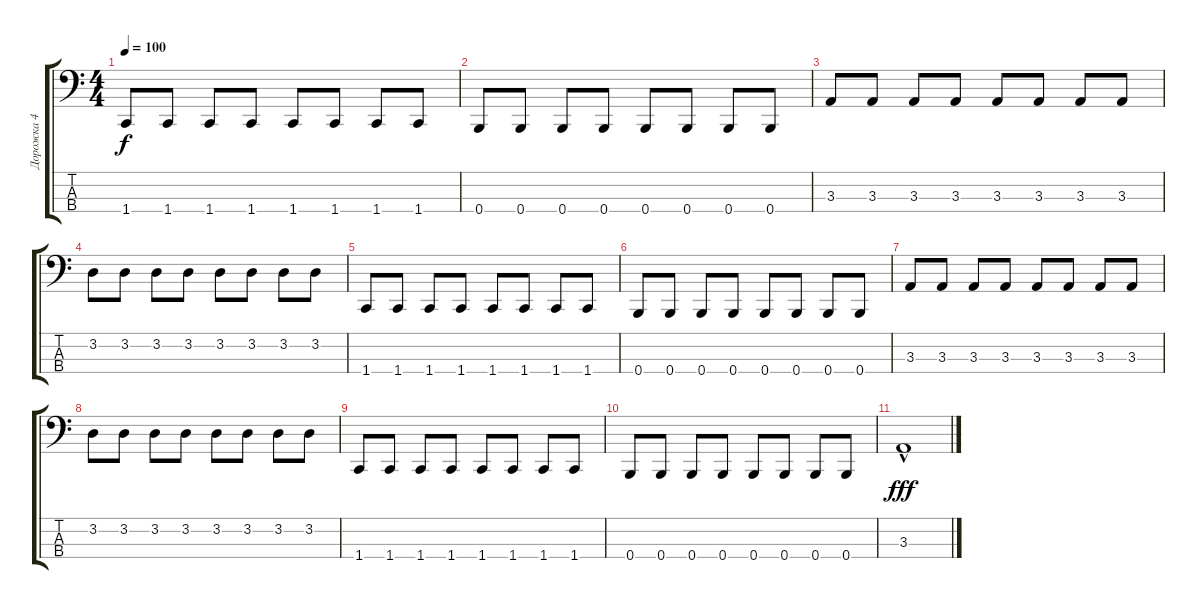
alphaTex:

\track ("Дорожка 4" "Дорожка 4") {instrument electricbassfinger}
\staff {score tabs}
\tuning (E2 B1 Gb1 B0) {hide}
\ts (4 4)
\tempo 100
\clef f4
\ks c
1.4.8{dy f} 1.4.8 1.4.8 1.4.8 1.4.8 1.4.8 1.4.8 1.4.8 |
0.4.8 0.4.8 0.4.8 0.4.8 0.4.8 0.4.8 0.4.8 0.4.8 |
3.3.8 3.3.8 3.3.8 3.3.8 3.3.8 3.3.8 3.3.8 3.3.8 |
3.2.8 3.2.8 3.2.8 3.2.8 3.2.8 3.2.8 3.2.8 3.2.8 |
1.4.8 1.4.8 1.4.8 1.4.8 1.4.8 1.4.8 1.4.8 1.4.8 |
0.4.8 0.4.8 0.4.8 0.4.8 0.4.8 0.4.8 0.4.8 0.4.8 |
3.3.8 3.3.8 3.3.8 3.3.8 3.3.8 3.3.8 3.3.8 3.3.8 |
3.2.8 3.2.8 3.2.8 3.2.8 3.2.8 3.2.8 3.2.8 3.2.8 |
1.4.8 1.4.8 1.4.8 1.4.8 1.4.8 1.4.8 1.4.8 1.4.8 |
0.4.8 0.4.8 0.4.8 0.4.8 0.4.8 0.4.8 0.4.8 0.4.8 |
3.3{hac}.1{dy fff}
